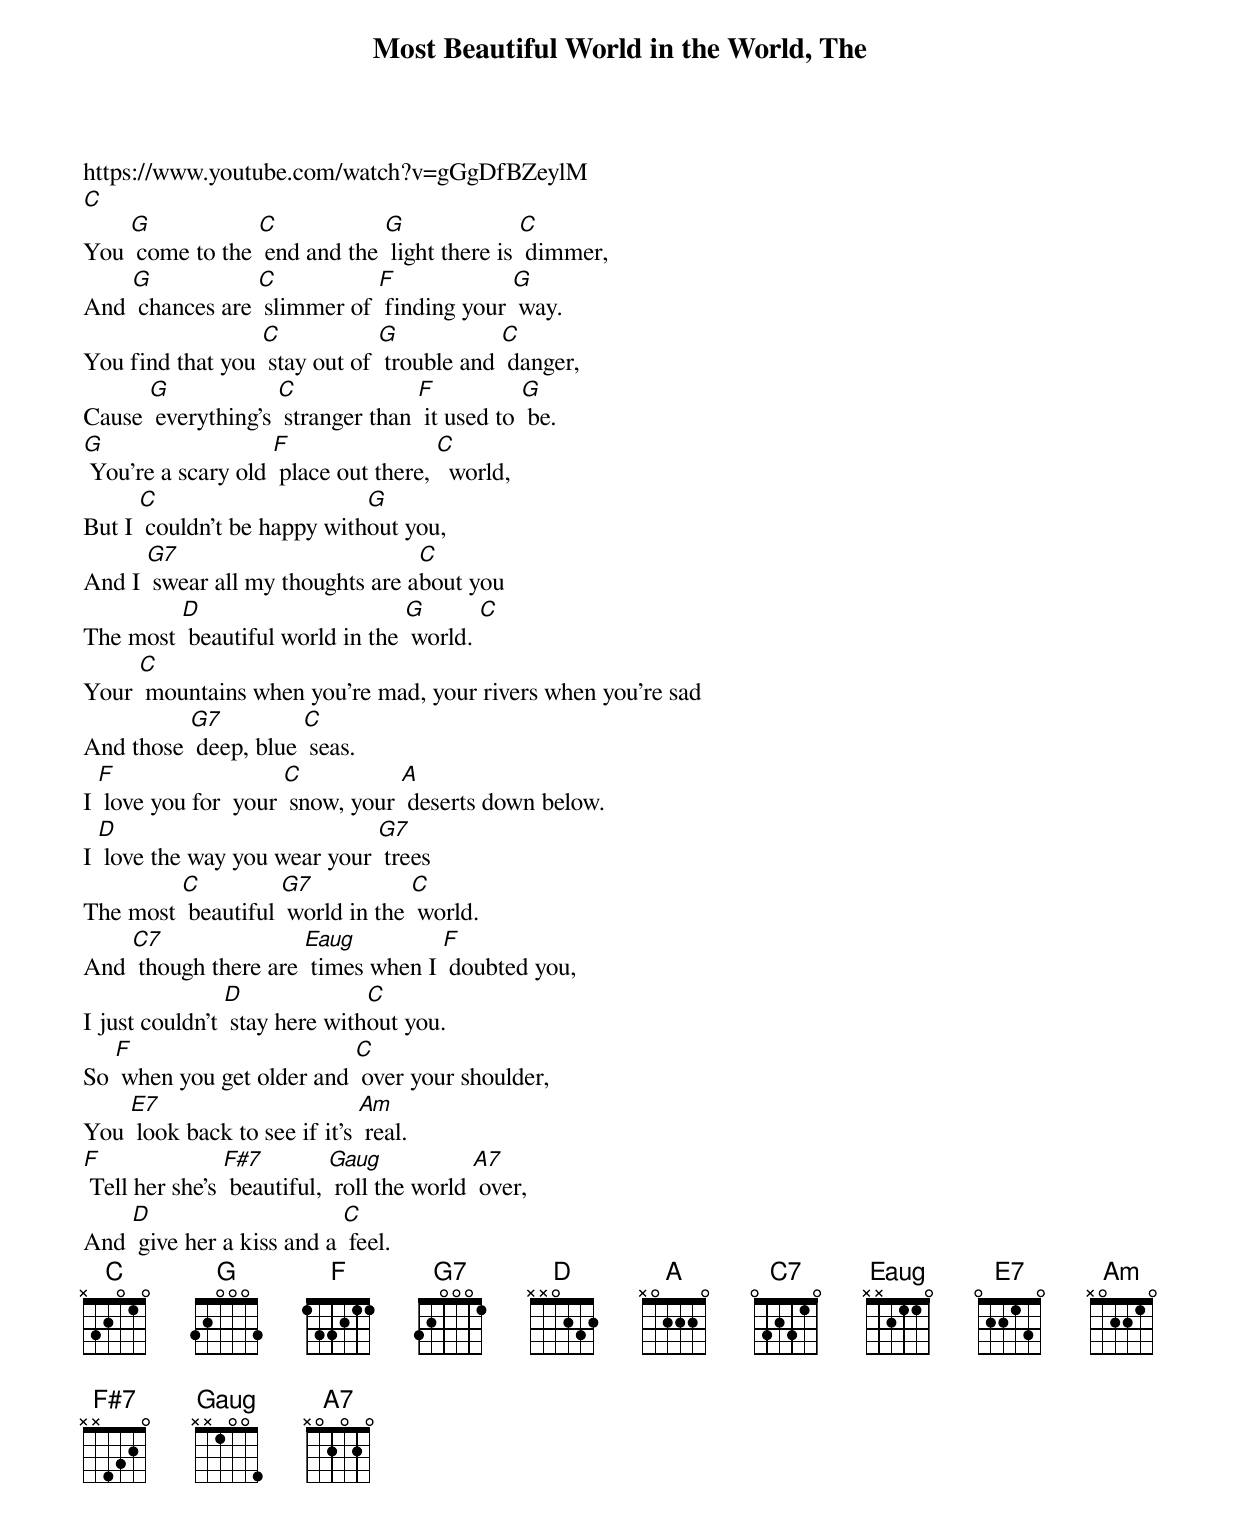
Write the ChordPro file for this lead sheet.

{t: Most Beautiful World in the World, The }
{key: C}
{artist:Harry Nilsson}
https://www.youtube.com/watch?v=gGgDfBZeylM
{c: }
[C]
You [G] come to the [C] end and the [G] light there is [C] dimmer,
And [G] chances are [C] slimmer of [F] finding your [G] way.
You find that you [C] stay out of [G] trouble and [C] danger,
Cause [G] everything's [C] stranger than [F] it used to [G] be.
{c: }
[G] You're a scary old [F] place out there, [C]  world,
But I [C] couldn't be happy with[G]out you,
And I [G7] swear all my thoughts are a[C]bout you
The most [D] beautiful world in the [G] world. [C]
{c: }
Your [C] mountains when you're mad, your rivers when you're sad
And those [G7] deep, blue [C] seas.
I [F] love you for  your [C] snow, your [A] deserts down below.
I [D] love the way you wear your [G7] trees
{c: }
The most [C] beautiful [G7] world in the [C] world.
And [C7] though there are [Eaug] times when I [F] doubted you,
I just couldn’t [D] stay here with[C]out you.
{c: }
So [F] when you get older and [C] over your shoulder,
You [E7] look back to see if it's [Am] real.
[F] Tell her she's [F#7] beautiful, [Gaug] roll the world [A7] over,
And [D] give her a kiss and a [C] feel.
